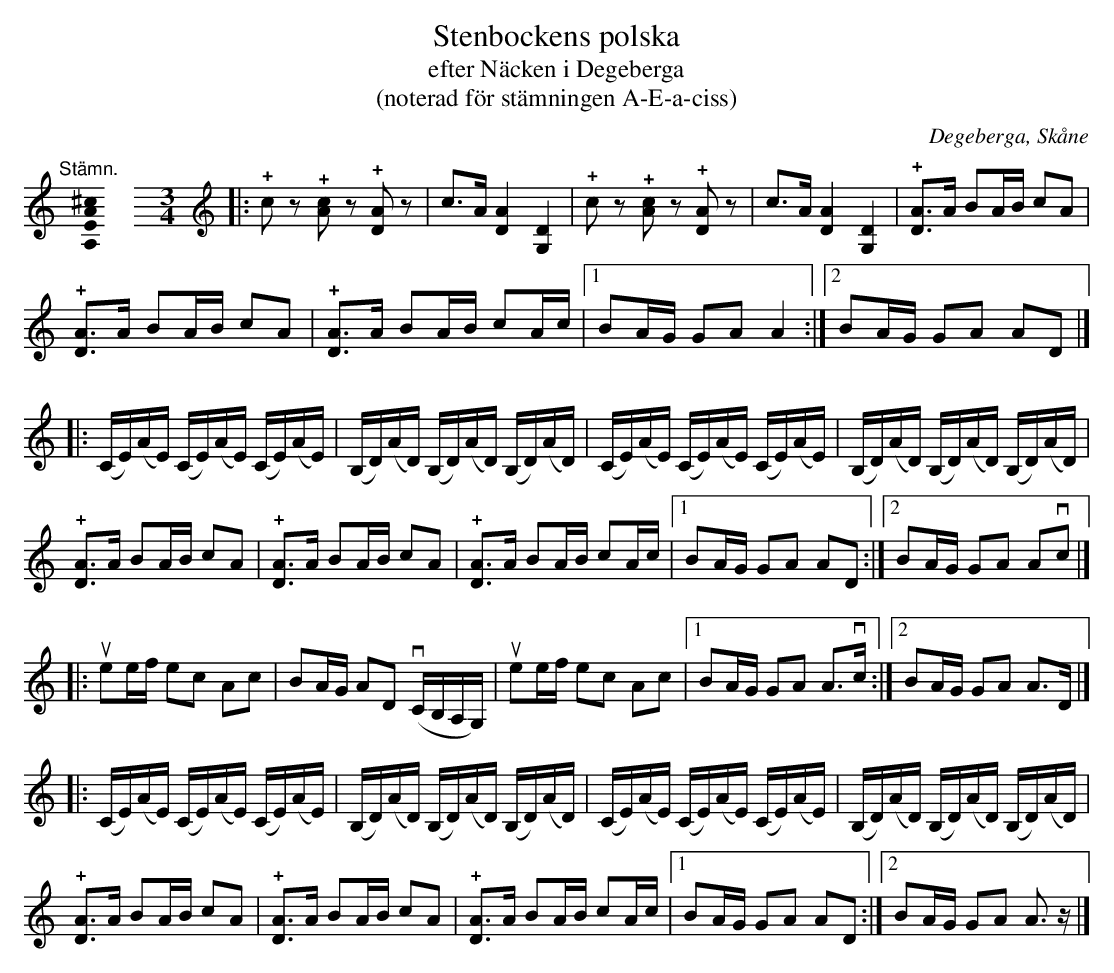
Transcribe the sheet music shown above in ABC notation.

X:1
T:Stenbockens polska
T:efter Näcken i Degeberga
T:(noterad för stämningen A-E-a-ciss)
O:Degeberga, Skåne
U:o=+open+
M:none
K:A
[K:C]
"@-20,30 Stämn."[A,EA^c]0 \
[M:3/4]\
[L:1/4]\
[K:C clef=treble]\
[L:1/8]|: !+!cz !+![Ac]z !+![DA]z | c>A [DA]2 [G,D]2 | !+!cz !+![Ac]z !+![DA]z | c>A [DA]2 [G,D]2 | !+![DA]>A BA/B/ cA |
 !+![DA]>A BA/B/ cA | !+![DA]>A BA/B/ cA/c/ |1 BA/G/ GA A2 :|2 BA/G/ GA AD |]
[L:1/16]|: (CE)(AE) (CE)(AE) (CE)(AE) | (B,D)(AD) (B,D)(AD) (B,D)(AD) | (CE)(AE) (CE)(AE) (CE)(AE) | (B,D)(AD) (B,D)(AD) (B,D)(AD) |
[L:1/8] !+![DA]>A BA/B/ cA | !+![DA]>A BA/B/ cA | !+![DA]>A BA/B/ cA/c/ |1 BA/G/ GA AD :|2 BA/G/ GA Avc |]
[L:1/8] |: uee/f/ ec Ac | BA/G/ AD v(C/B,/A,/G,/) | uee/f/ ec Ac |1 BA/G/ GA A>vc :|2 BA/G/ GA A>D |]
[L:1/16]|: (CE)(AE) (CE)(AE) (CE)(AE) | (B,D)(AD) (B,D)(AD) (B,D)(AD) | (CE)(AE) (CE)(AE) (CE)(AE) | (B,D)(AD) (B,D)(AD) (B,D)(AD) |
[L:1/8] !+![DA]>A BA/B/ cA | !+![DA]>A BA/B/ cA | !+![DA]>A BA/B/ cA/c/ |1 BA/G/ GA AD :|2 BA/G/ GA A>z |]
